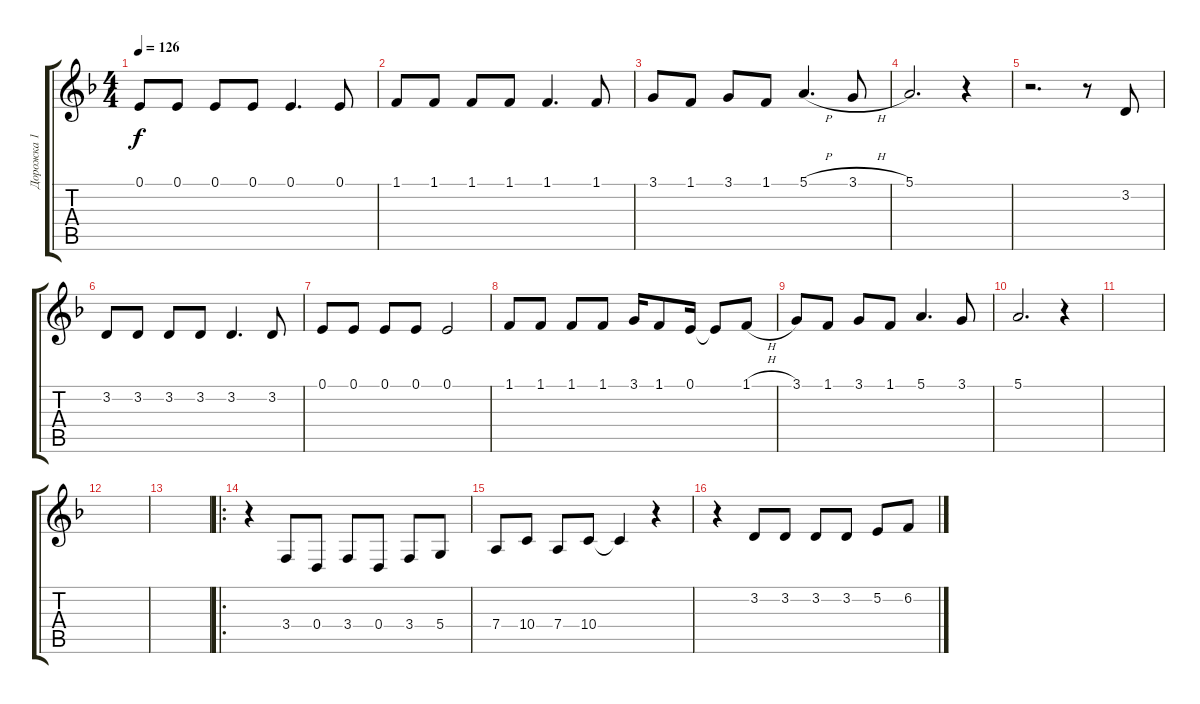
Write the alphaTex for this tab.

\track ("Дорожка 1" "Дорожка 1") {instrument stringensemble1}
\staff {score tabs}
\tuning (E4 B3 G3 D3 A2 E2) {hide}
\ts (4 4)
\tempo 126
\clef g2
\ks dminor
0.1.8{dy f} 0.1.8 0.1.8 0.1.8 0.1.4{d} 0.1.8 |
1.1.8 1.1.8 1.1.8 1.1.8 1.1.4{d} 1.1.8 |
3.1.8 1.1.8 3.1.8 1.1.8 5.1{h}.4{d} 3.1{h}.8 |
5.1.2{d} r.4 |
r.2{d} r.8 3.2.8 |
3.2.8 3.2.8 3.2.8 3.2.8 3.2.4{d} 3.2.8 |
0.1.8 0.1.8 0.1.8 0.1.8 0.1.2 |
1.1.8 1.1.8 1.1.8 1.1.8 3.1.16 1.1.8 0.1.16 0.1{t}.8 1.1{h}.8 |
3.1.8 1.1.8 3.1.8 1.1.8 5.1.4{d} 3.1.8 |
5.1.2{d} r.4 |
|
|
|
\ro
r.4 3.4.8 0.4.8 3.4.8 0.4.8 3.4.8 5.4.8 |
7.4.8 10.4.8 7.4.8 10.4.8 10.4{t}.4 r.4 |
r.4 3.2.8 3.2.8 3.2.8 3.2.8 5.2.8 6.2.8
